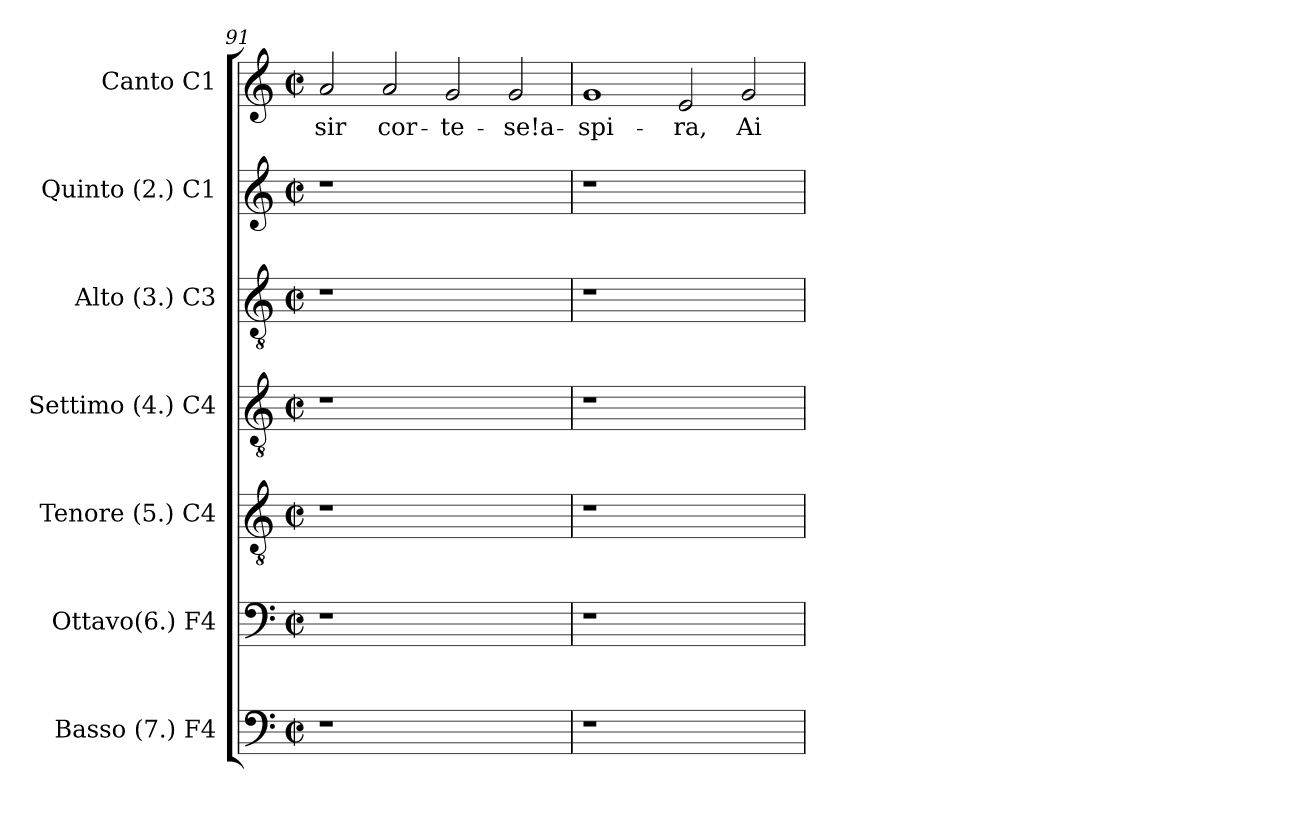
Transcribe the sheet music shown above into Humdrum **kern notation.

**kern	**kern	**kern	**kern	**kern	**kern	**kern	**text
*part7	*part6	*part5	*part4	*part3	*part2	*part1	*part1
*staff7	*staff6	*staff5	*staff4	*staff3	*staff2	*staff1	*staff1
*I"Basso (7.)  F4	*I"Ottavo(6.)  F4	*I"Tenore (5.)  C4	*I"Settimo (4.)  C4	*I"Alto (3.)  C3	*I"Quinto (2.)  C1	*I"Canto  C1	*
*	*	*I'T	*	*I'A	*	*I'C	*
!!LO:LB:g=z
*clefF4	*clefF4	*clefGv2	*clefGv2	*clefGv2	*clefG2	*clefG2	*
*k[]	*k[]	*k[]	*k[]	*k[]	*k[]	*k[]	*
*C:	*C:	*C:	*C:	*C:	*C:	*C:	*
*M2/2	*M2/2	*M2/2	*M2/2	*M2/2	*M2/2	*M2/2	*
*met(c|)	*met(c|)	*met(c|)	*met(c|)	*met(c|)	*met(c|)	*met(c|)	*
=91	=91	=91	=91	=91	=91	=91	=91
!	!	!	!	!	!	!	!LO:LY:b:cj
1r	1r	1r	1r	1r	1r	2a/	-sir
!	!	!	!	!	!	!	!LO:LY:b:cj
.	.	.	.	.	.	2a/	cor-
!	!	!	!	!	!	!	!LO:LY:b:cj
1ryy	1ryy	1ryy	1ryy	1ryy	1ryy	2g/	-te-
!	!	!	!	!	!	!	!LO:LY:b:cj
.	.	.	.	.	.	2g/	-se!a-
=92	=92	=92	=92	=92	=92	=92	=92
!	!	!	!	!	!	!	!LO:LY:b:cj
1r	1r	1r	1r	1r	1r	1g	-spi-
!	!	!	!	!	!	!	!LO:LY:b:cj
1ryy	1ryy	1ryy	1ryy	1ryy	1ryy	2e/	-ra,
!	!	!	!	!	!	!	!LO:LY:b:cj
.	.	.	.	.	.	2g/	Ai
=	=	=	=	=	=	=	=
*-	*-	*-	*-	*-	*-	*-	*-
